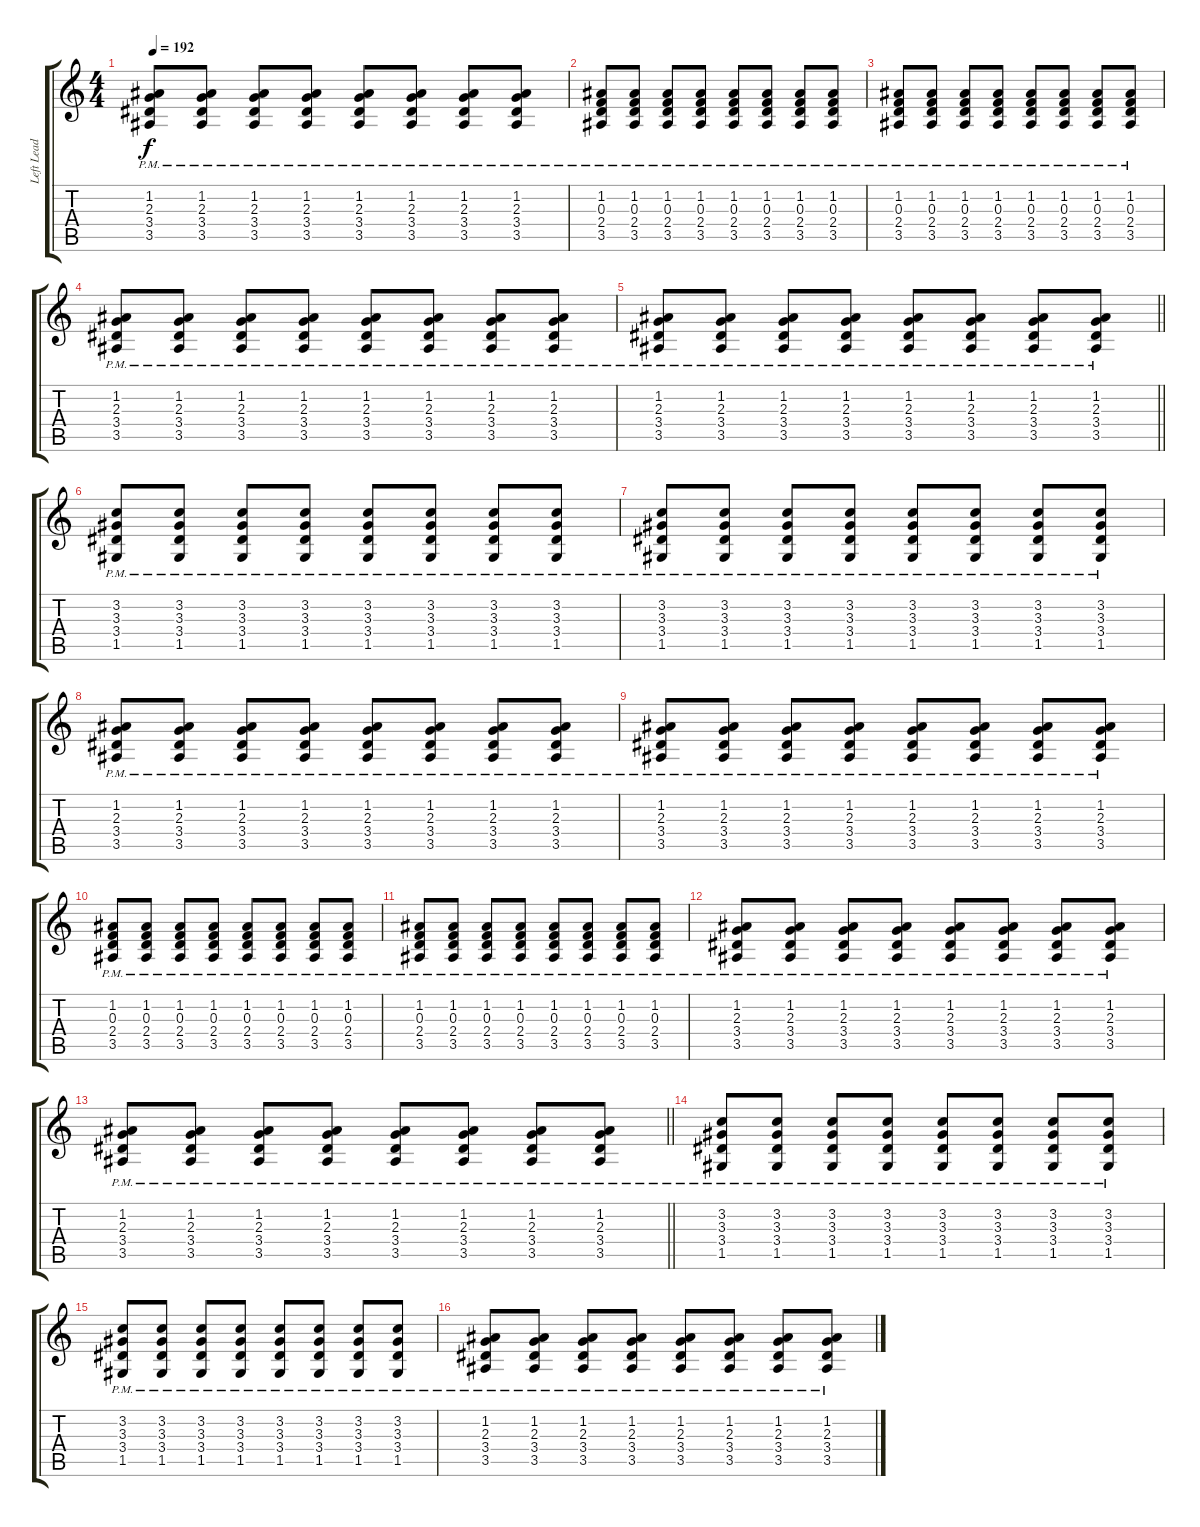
\track ("Left Lead 1" "Left Lead ") {instrument distortionguitar}
\staff {score tabs}
\tuning (D4 A3 F3 C3 G2 C2) {hide}
\ts (4 4)
\tempo 192
\clef g2
\ks c
(1.2{pm} 2.3{pm} 3.4{pm} 3.5{pm}).8{dy f} (1.2{pm} 2.3{pm} 3.4{pm} 3.5{pm}).8 (1.2{pm} 2.3{pm} 3.4{pm} 3.5{pm}).8 (1.2{pm} 2.3{pm} 3.4{pm} 3.5{pm}).8 (1.2{pm} 2.3{pm} 3.4{pm} 3.5{pm}).8 (1.2{pm} 2.3{pm} 3.4{pm} 3.5{pm}).8 (1.2{pm} 2.3{pm} 3.4{pm} 3.5{pm}).8 (1.2{pm} 2.3{pm} 3.4{pm} 3.5{pm}).8 |
(1.2{pm} 0.3{pm} 2.4{pm} 3.5{pm}).8 (1.2{pm} 0.3{pm} 2.4{pm} 3.5{pm}).8 (1.2{pm} 0.3{pm} 2.4{pm} 3.5{pm}).8 (1.2{pm} 0.3{pm} 2.4{pm} 3.5{pm}).8 (1.2{pm} 0.3{pm} 2.4{pm} 3.5{pm}).8 (1.2{pm} 0.3{pm} 2.4{pm} 3.5{pm}).8 (1.2{pm} 0.3{pm} 2.4{pm} 3.5{pm}).8 (1.2{pm} 0.3{pm} 2.4{pm} 3.5{pm}).8 |
(1.2{pm} 0.3{pm} 2.4{pm} 3.5{pm}).8 (1.2{pm} 0.3{pm} 2.4{pm} 3.5{pm}).8 (1.2{pm} 0.3{pm} 2.4{pm} 3.5{pm}).8 (1.2{pm} 0.3{pm} 2.4{pm} 3.5{pm}).8 (1.2{pm} 0.3{pm} 2.4{pm} 3.5{pm}).8 (1.2{pm} 0.3{pm} 2.4{pm} 3.5{pm}).8 (1.2{pm} 0.3{pm} 2.4{pm} 3.5{pm}).8 (1.2{pm} 0.3{pm} 2.4{pm} 3.5{pm}).8 |
(1.2{pm} 2.3{pm} 3.4{pm} 3.5{pm}).8 (1.2{pm} 2.3{pm} 3.4{pm} 3.5{pm}).8 (1.2{pm} 2.3{pm} 3.4{pm} 3.5{pm}).8 (1.2{pm} 2.3{pm} 3.4{pm} 3.5{pm}).8 (1.2{pm} 2.3{pm} 3.4{pm} 3.5{pm}).8 (1.2{pm} 2.3{pm} 3.4{pm} 3.5{pm}).8 (1.2{pm} 2.3{pm} 3.4{pm} 3.5{pm}).8 (1.2{pm} 2.3{pm} 3.4{pm} 3.5{pm}).8 |
\barLineRight lightlight
(1.2{pm} 2.3{pm} 3.4{pm} 3.5{pm}).8 (1.2{pm} 2.3{pm} 3.4{pm} 3.5{pm}).8 (1.2{pm} 2.3{pm} 3.4{pm} 3.5{pm}).8 (1.2{pm} 2.3{pm} 3.4{pm} 3.5{pm}).8 (1.2{pm} 2.3{pm} 3.4{pm} 3.5{pm}).8 (1.2{pm} 2.3{pm} 3.4{pm} 3.5{pm}).8 (1.2{pm} 2.3{pm} 3.4{pm} 3.5{pm}).8 (1.2{pm} 2.3{pm} 3.4{pm} 3.5{pm}).8 |
\section ("" "")
(3.2{pm} 3.3{pm} 3.4{pm} 1.5{pm}).8 (3.2{pm} 3.3{pm} 3.4{pm} 1.5{pm}).8 (3.2{pm} 3.3{pm} 3.4{pm} 1.5{pm}).8 (3.2{pm} 3.3{pm} 3.4{pm} 1.5{pm}).8 (3.2{pm} 3.3{pm} 3.4{pm} 1.5{pm}).8 (3.2{pm} 3.3{pm} 3.4{pm} 1.5{pm}).8 (3.2{pm} 3.3{pm} 3.4{pm} 1.5{pm}).8 (3.2{pm} 3.3{pm} 3.4{pm} 1.5{pm}).8 |
(3.2{pm} 3.3{pm} 3.4{pm} 1.5{pm}).8 (3.2{pm} 3.3{pm} 3.4{pm} 1.5{pm}).8 (3.2{pm} 3.3{pm} 3.4{pm} 1.5{pm}).8 (3.2{pm} 3.3{pm} 3.4{pm} 1.5{pm}).8 (3.2{pm} 3.3{pm} 3.4{pm} 1.5{pm}).8 (3.2{pm} 3.3{pm} 3.4{pm} 1.5{pm}).8 (3.2{pm} 3.3{pm} 3.4{pm} 1.5{pm}).8 (3.2{pm} 3.3{pm} 3.4{pm} 1.5{pm}).8 |
(1.2{pm} 2.3{pm} 3.4{pm} 3.5{pm}).8 (1.2{pm} 2.3{pm} 3.4{pm} 3.5{pm}).8 (1.2{pm} 2.3{pm} 3.4{pm} 3.5{pm}).8 (1.2{pm} 2.3{pm} 3.4{pm} 3.5{pm}).8 (1.2{pm} 2.3{pm} 3.4{pm} 3.5{pm}).8 (1.2{pm} 2.3{pm} 3.4{pm} 3.5{pm}).8 (1.2{pm} 2.3{pm} 3.4{pm} 3.5{pm}).8 (1.2{pm} 2.3{pm} 3.4{pm} 3.5{pm}).8 |
(1.2{pm} 2.3{pm} 3.4{pm} 3.5{pm}).8 (1.2{pm} 2.3{pm} 3.4{pm} 3.5{pm}).8 (1.2{pm} 2.3{pm} 3.4{pm} 3.5{pm}).8 (1.2{pm} 2.3{pm} 3.4{pm} 3.5{pm}).8 (1.2{pm} 2.3{pm} 3.4{pm} 3.5{pm}).8 (1.2{pm} 2.3{pm} 3.4{pm} 3.5{pm}).8 (1.2{pm} 2.3{pm} 3.4{pm} 3.5{pm}).8 (1.2{pm} 2.3{pm} 3.4{pm} 3.5{pm}).8 |
(1.2{pm} 0.3{pm} 2.4{pm} 3.5{pm}).8 (1.2{pm} 0.3{pm} 2.4{pm} 3.5{pm}).8 (1.2{pm} 0.3{pm} 2.4{pm} 3.5{pm}).8 (1.2{pm} 0.3{pm} 2.4{pm} 3.5{pm}).8 (1.2{pm} 0.3{pm} 2.4{pm} 3.5{pm}).8 (1.2{pm} 0.3{pm} 2.4{pm} 3.5{pm}).8 (1.2{pm} 0.3{pm} 2.4{pm} 3.5{pm}).8 (1.2{pm} 0.3{pm} 2.4{pm} 3.5{pm}).8 |
(1.2{pm} 0.3{pm} 2.4{pm} 3.5{pm}).8 (1.2{pm} 0.3{pm} 2.4{pm} 3.5{pm}).8 (1.2{pm} 0.3{pm} 2.4{pm} 3.5{pm}).8 (1.2{pm} 0.3{pm} 2.4{pm} 3.5{pm}).8 (1.2{pm} 0.3{pm} 2.4{pm} 3.5{pm}).8 (1.2{pm} 0.3{pm} 2.4{pm} 3.5{pm}).8 (1.2{pm} 0.3{pm} 2.4{pm} 3.5{pm}).8 (1.2{pm} 0.3{pm} 2.4{pm} 3.5{pm}).8 |
(1.2{pm} 2.3{pm} 3.4{pm} 3.5{pm}).8 (1.2{pm} 2.3{pm} 3.4{pm} 3.5{pm}).8 (1.2{pm} 2.3{pm} 3.4{pm} 3.5{pm}).8 (1.2{pm} 2.3{pm} 3.4{pm} 3.5{pm}).8 (1.2{pm} 2.3{pm} 3.4{pm} 3.5{pm}).8 (1.2{pm} 2.3{pm} 3.4{pm} 3.5{pm}).8 (1.2{pm} 2.3{pm} 3.4{pm} 3.5{pm}).8 (1.2{pm} 2.3{pm} 3.4{pm} 3.5{pm}).8 |
\barLineRight lightlight
(1.2{pm} 2.3{pm} 3.4{pm} 3.5{pm}).8 (1.2{pm} 2.3{pm} 3.4{pm} 3.5{pm}).8 (1.2{pm} 2.3{pm} 3.4{pm} 3.5{pm}).8 (1.2{pm} 2.3{pm} 3.4{pm} 3.5{pm}).8 (1.2{pm} 2.3{pm} 3.4{pm} 3.5{pm}).8 (1.2{pm} 2.3{pm} 3.4{pm} 3.5{pm}).8 (1.2{pm} 2.3{pm} 3.4{pm} 3.5{pm}).8 (1.2{pm} 2.3{pm} 3.4{pm} 3.5{pm}).8 |
\section ("" "")
(3.2{pm} 3.3{pm} 3.4{pm} 1.5{pm}).8 (3.2{pm} 3.3{pm} 3.4{pm} 1.5{pm}).8 (3.2{pm} 3.3{pm} 3.4{pm} 1.5{pm}).8 (3.2{pm} 3.3{pm} 3.4{pm} 1.5{pm}).8 (3.2{pm} 3.3{pm} 3.4{pm} 1.5{pm}).8 (3.2{pm} 3.3{pm} 3.4{pm} 1.5{pm}).8 (3.2{pm} 3.3{pm} 3.4{pm} 1.5{pm}).8 (3.2{pm} 3.3{pm} 3.4{pm} 1.5{pm}).8 |
(3.2{pm} 3.3{pm} 3.4{pm} 1.5{pm}).8 (3.2{pm} 3.3{pm} 3.4{pm} 1.5{pm}).8 (3.2{pm} 3.3{pm} 3.4{pm} 1.5{pm}).8 (3.2{pm} 3.3{pm} 3.4{pm} 1.5{pm}).8 (3.2{pm} 3.3{pm} 3.4{pm} 1.5{pm}).8 (3.2{pm} 3.3{pm} 3.4{pm} 1.5{pm}).8 (3.2{pm} 3.3{pm} 3.4{pm} 1.5{pm}).8 (3.2{pm} 3.3{pm} 3.4{pm} 1.5{pm}).8 |
(1.2{pm} 2.3{pm} 3.4{pm} 3.5{pm}).8 (1.2{pm} 2.3{pm} 3.4{pm} 3.5{pm}).8 (1.2{pm} 2.3{pm} 3.4{pm} 3.5{pm}).8 (1.2{pm} 2.3{pm} 3.4{pm} 3.5{pm}).8 (1.2{pm} 2.3{pm} 3.4{pm} 3.5{pm}).8 (1.2{pm} 2.3{pm} 3.4{pm} 3.5{pm}).8 (1.2{pm} 2.3{pm} 3.4{pm} 3.5{pm}).8 (1.2{pm} 2.3{pm} 3.4{pm} 3.5{pm}).8
